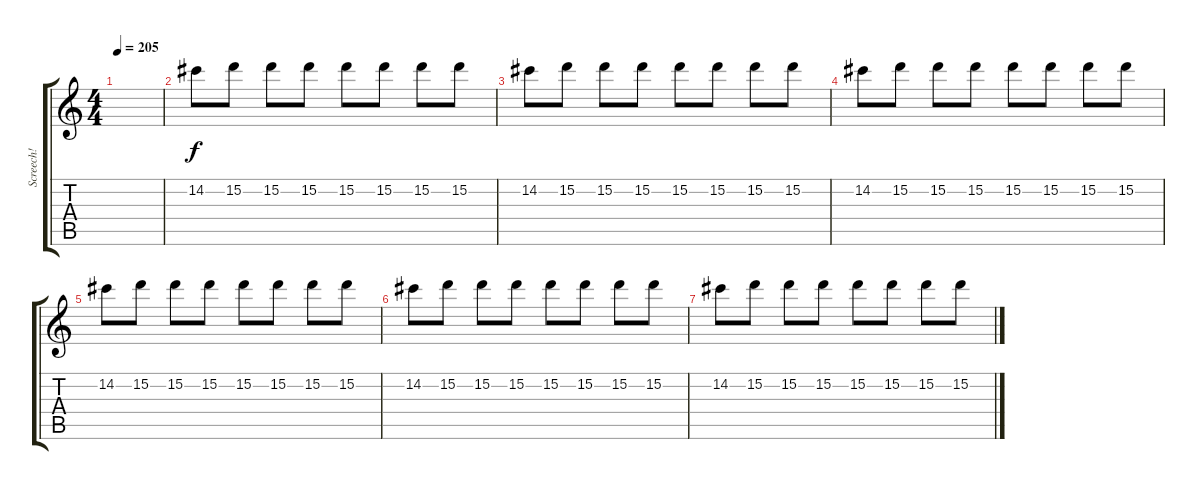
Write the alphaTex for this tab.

\track ("Screech!" "Screech!") {instrument distortionguitar}
\staff {score tabs}
\tuning (E4 B3 G3 D3 A2 E2) {hide}
\ts (4 4)
\tempo 205
\clef g2
\ks c
|
14.2.8 15.2.8 15.2.8 15.2.8 15.2.8 15.2.8 15.2.8 15.2.8 |
14.2.8 15.2.8 15.2.8 15.2.8 15.2.8 15.2.8 15.2.8 15.2.8 |
14.2.8 15.2.8 15.2.8 15.2.8 15.2.8 15.2.8 15.2.8 15.2.8 |
14.2.8 15.2.8 15.2.8 15.2.8 15.2.8 15.2.8 15.2.8 15.2.8 |
14.2.8 15.2.8 15.2.8 15.2.8 15.2.8 15.2.8 15.2.8 15.2.8 |
14.2.8 15.2.8 15.2.8 15.2.8 15.2.8 15.2.8 15.2.8 15.2.8
